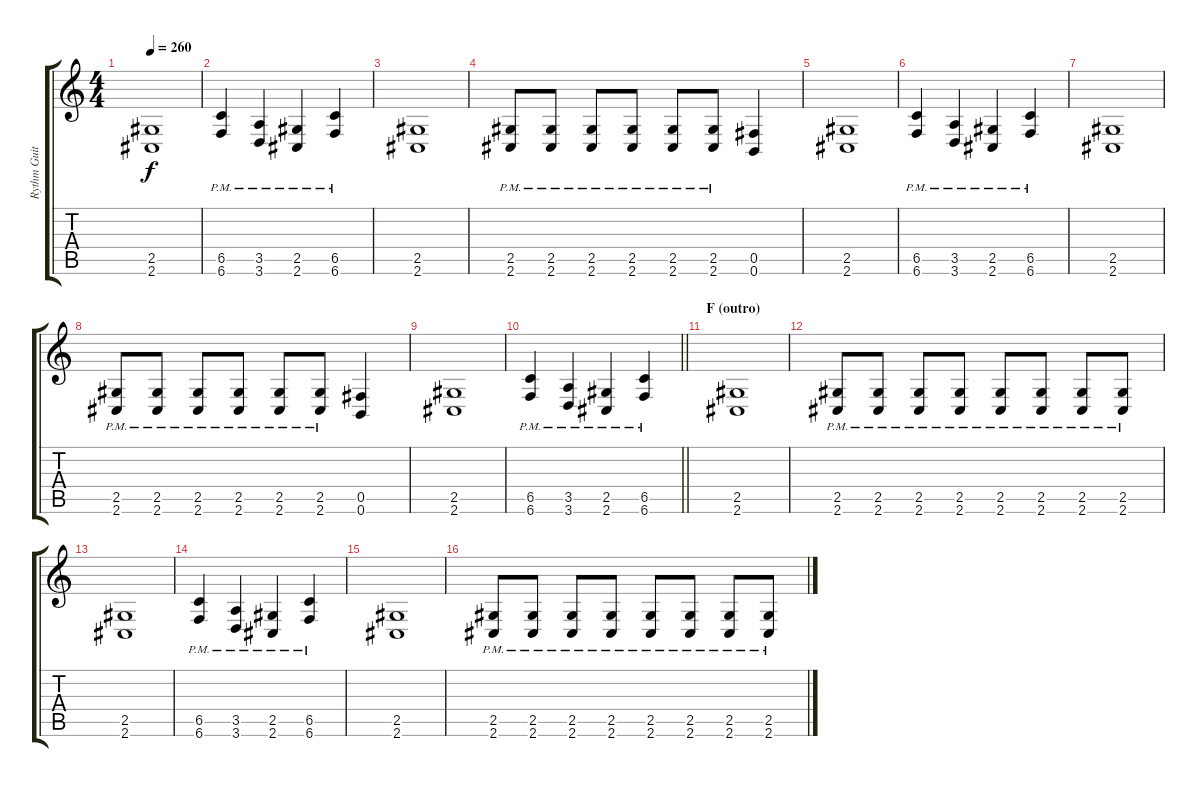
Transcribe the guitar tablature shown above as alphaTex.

\track ("Rythm Guitar 1" "Rythm Guit") {instrument distortionguitar}
\staff {score tabs}
\tuning (Db4 Ab3 E3 B2 Gb2 B1) {hide}
\ts (4 4)
\tempo 260
\clef g2
\ks c
(2.5 2.6).1{dy f} |
(6.5{pm} 6.6{pm}).4 (3.5{pm} 3.6{pm}).4 (2.5{pm} 2.6{pm}).4 (6.5{pm} 6.6{pm}).4 |
(2.5 2.6).1 |
(2.5{pm} 2.6{pm}).8 (2.5{pm} 2.6{pm}).8 (2.5{pm} 2.6{pm}).8 (2.5{pm} 2.6{pm}).8 (2.5{pm} 2.6{pm}).8 (2.5{pm} 2.6{pm}).8 (0.5 0.6).4 |
(2.5 2.6).1 |
(6.5{pm} 6.6{pm}).4 (3.5{pm} 3.6{pm}).4 (2.5{pm} 2.6{pm}).4 (6.5{pm} 6.6{pm}).4 |
(2.5 2.6).1 |
(2.5{pm} 2.6{pm}).8 (2.5{pm} 2.6{pm}).8 (2.5{pm} 2.6{pm}).8 (2.5{pm} 2.6{pm}).8 (2.5{pm} 2.6{pm}).8 (2.5{pm} 2.6{pm}).8 (0.5 0.6).4 |
(2.5 2.6).1 |
\barLineRight lightlight
(6.5{pm} 6.6{pm}).4 (3.5{pm} 3.6{pm}).4 (2.5{pm} 2.6{pm}).4 (6.5{pm} 6.6{pm}).4 |
\section ("" "F (outro)")
(2.5 2.6).1 |
(2.5{pm} 2.6{pm}).8 (2.5{pm} 2.6{pm}).8 (2.5{pm} 2.6{pm}).8 (2.5{pm} 2.6{pm}).8 (2.5{pm} 2.6{pm}).8 (2.5{pm} 2.6{pm}).8 (2.5{pm} 2.6{pm}).8 (2.5{pm} 2.6{pm}).8 |
(2.5 2.6).1 |
(6.5{pm} 6.6{pm}).4 (3.5{pm} 3.6{pm}).4 (2.5{pm} 2.6{pm}).4 (6.5{pm} 6.6{pm}).4 |
(2.5 2.6).1 |
(2.5{pm} 2.6{pm}).8 (2.5{pm} 2.6{pm}).8 (2.5{pm} 2.6{pm}).8 (2.5{pm} 2.6{pm}).8 (2.5{pm} 2.6{pm}).8 (2.5{pm} 2.6{pm}).8 (2.5{pm} 2.6{pm}).8 (2.5{pm} 2.6{pm}).8
